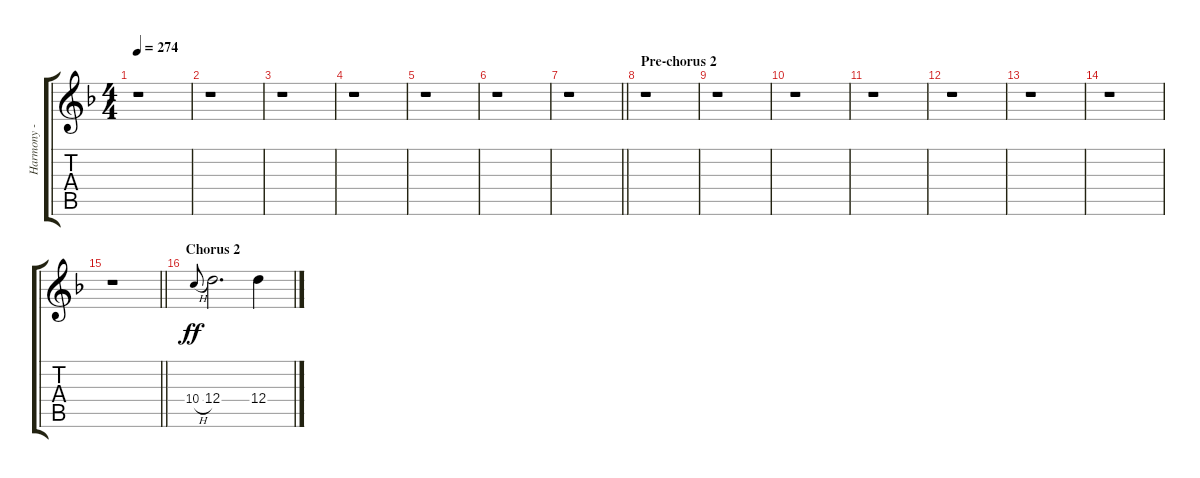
\track ("Harmony - left" "Harmony - ") {instrument distortionguitar}
\staff {score tabs}
\tuning (E4 B3 G3 D3 A2 D2) {hide}
\ts (4 4)
\tempo 274
\clef g2
\ks dminor
r.1{dy ff} |
r.1 |
r.1 |
r.1 |
r.1 |
r.1 |
\barLineRight lightlight
r.1 |
\section ("" "Pre-chorus 2")
r.1 |
r.1 |
r.1 |
r.1 |
r.1 |
r.1 |
r.1 |
\barLineRight lightlight
r.1 |
\section ("" "Chorus 2")
10.4{h}.8{gr onbeat} 12.4.2{d} 12.4.4
